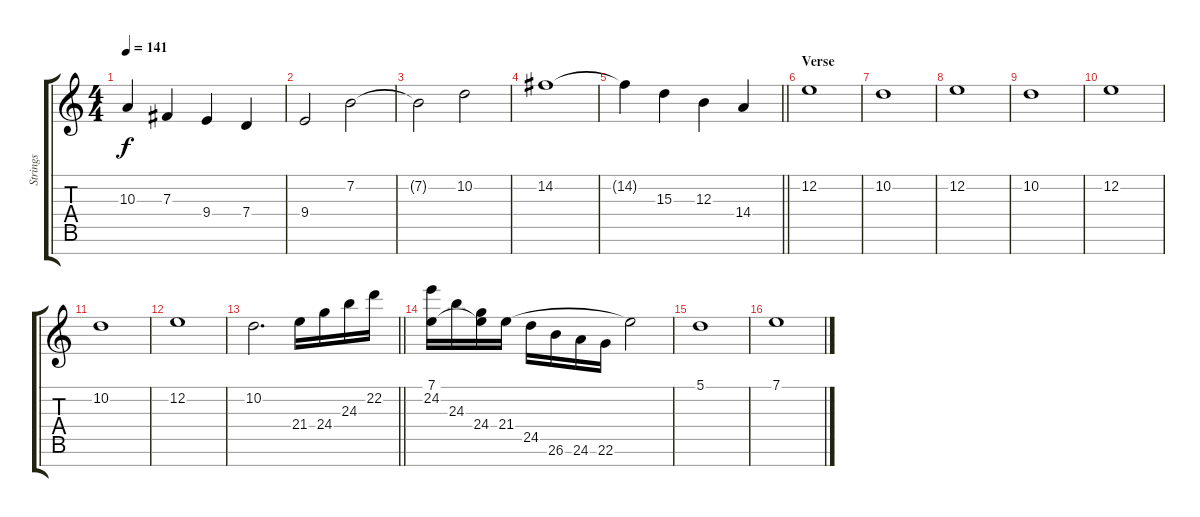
\track ("Strings" "Strings") {instrument stringensemble1}
\staff {score tabs}
\tuning (A4 E4 B3 G3 D3 A2 E2) {hide}
\ts (4 4)
\tempo 141
\clef g2
\ks c
10.3{t}.4{dy f} 7.3.4 9.4.4 7.4.4 |
9.4.2 7.2.2 |
7.2{t}.2 10.2.2 |
14.2.1 |
\barLineRight lightlight
14.2{t}.4 15.3.4 12.3.4 14.4.4 |
\section ("" "Verse")
12.2.1 |
10.2.1 |
12.2.1 |
10.2.1 |
12.2.1 |
10.2.1 |
12.2.1 |
\barLineRight lightlight
10.2.2{d} 21.4.16 24.4.16 24.3.16 22.2.16 |
(7.1 24.2).16 24.3.16 (7.1{t} 24.4).16 21.4.16 24.5.16 26.6.16 24.6.16 22.6.16 21.4{t}.2 |
5.1.1 |
7.1.1
